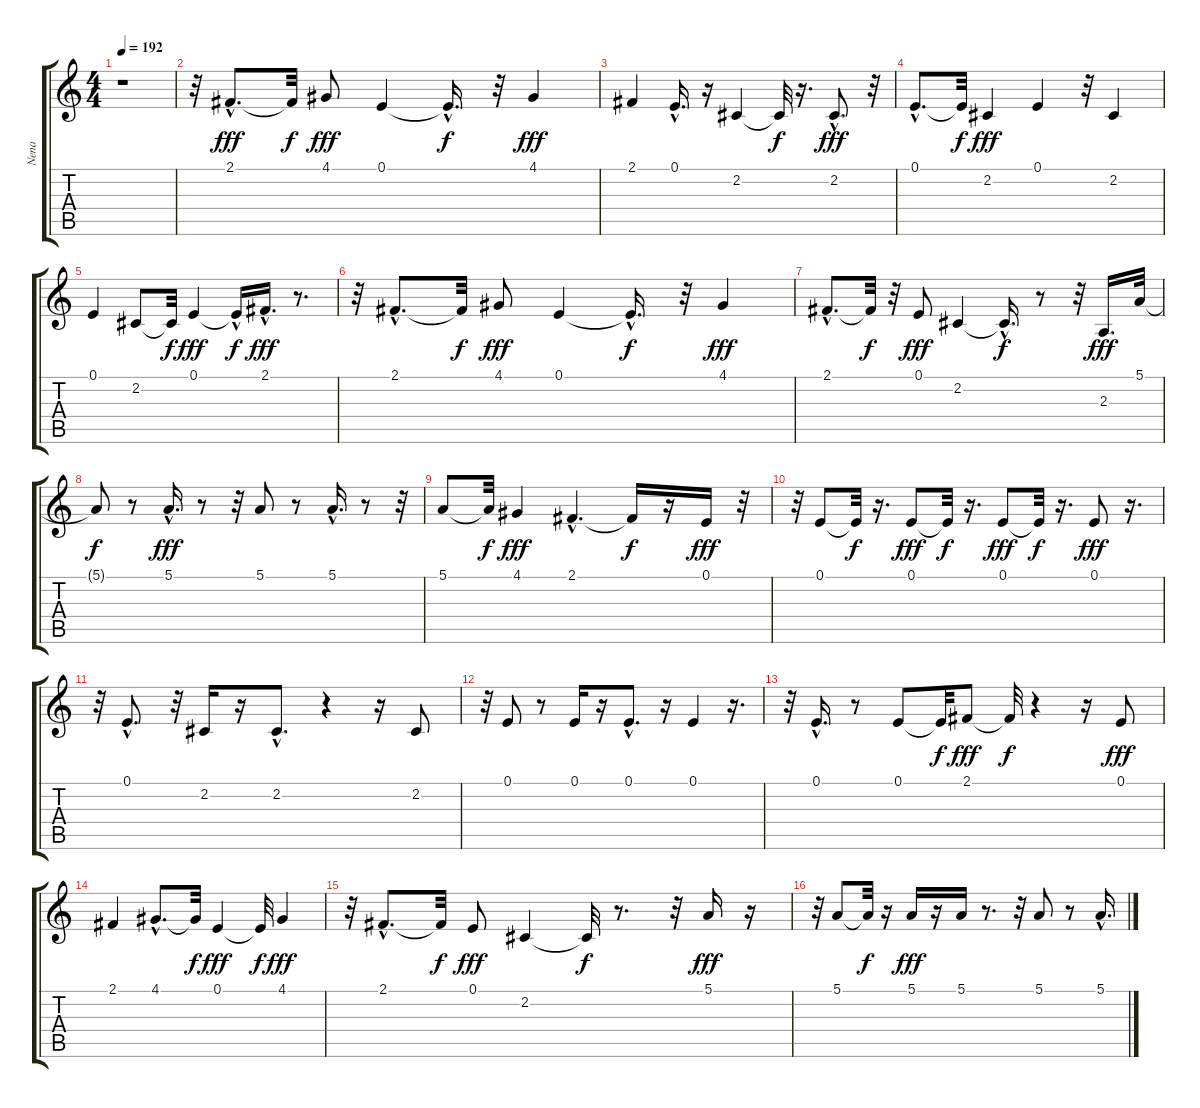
\track ("Nena" "Nena") {instrument altosax}
\staff {score tabs}
\tuning (E4 B3 G3 D3 A2 E2) {hide}
\ts (4 4)
\tempo 192
\clef g2
\ks c
r.1{dy f} |
r.32 2.1{hac}.8{d dy fff} 2.1{t}.32{dy f} 4.1.8{dy fff} 0.1.4 0.1{hac t}.16{d dy f} r.32 4.1.4{dy fff} |
2.1.4 0.1{hac}.16{d} r.16 2.2.4 2.2{t}.32{dy f} r.16{d} 2.2{hac}.8{d dy fff} r.32 |
0.1{hac}.8{d} 0.1{t}.32{dy f} 2.2.4{dy fff} 0.1.4 r.32 2.2.4 |
0.1.4 2.2.8 2.2{t}.32{dy f} 0.1.4{dy fff} 0.1{hac t}.16{dy f} 2.1{hac}.16{d dy fff} r.8{d} |
r.32 2.1{hac}.8{d} 2.1{t}.32{dy f} 4.1.8{dy fff} 0.1.4 0.1{hac t}.16{d dy f} r.32 4.1.4{dy fff} |
2.1{hac}.8{d} 2.1{t}.32{dy f} r.32 0.1.8{dy fff} 2.2.4 2.2{hac t}.16{d dy f} r.8 r.32 2.3.16{d dy fff} 5.1.32 |
5.1{t}.8{dy f} r.8 5.1{hac}.16{d dy fff} r.8 r.32 5.1.8 r.8 5.1{hac}.16{d} r.8 r.32 |
5.1.8 5.1{t}.32{dy f} 4.1.4{dy fff} 2.1{hac}.4{d} 2.1{t}.16{dy f} r.16 0.1.16{dy fff} r.32 |
r.32 0.1.8 0.1{t}.32{dy f} r.16{d} 0.1.8{dy fff} 0.1{t}.32{dy f} r.16{d} 0.1.8{dy fff} 0.1{t}.32{dy f} r.16{d} 0.1.8{dy fff} r.16{d} |
r.32 0.1{hac}.8{d} r.32 2.2.16 r.16 2.2{hac}.8{d} r.4 r.16 2.2.8 |
r.32 0.1.8 r.8 0.1.16 r.16 0.1{hac}.8{d} r.16 0.1.4 r.16{d} |
r.32 0.1{hac}.16{d} r.8 0.1.8 0.1{t}.32{dy f} 2.1.8{dy fff} 2.1{t}.32{dy f} r.4 r.16 0.1.8{dy fff} |
2.1.4 4.1{hac}.8{d} 4.1{t}.32{dy f} 0.1.4{dy fff} 0.1{t}.32{dy f} 4.1.4{dy fff} |
r.32 2.1{hac}.8{d} 2.1{t}.32{dy f} 0.1.8{dy fff} 2.2.4 2.2{t}.32{dy f} r.8{d} r.32 5.1.16{dy fff} r.16 |
r.32 5.1.8 5.1{t}.32{dy f} r.16 5.1.16{dy fff} r.16 5.1.16 r.8{d} r.32 5.1.8 r.8 5.1{hac}.16{d}
